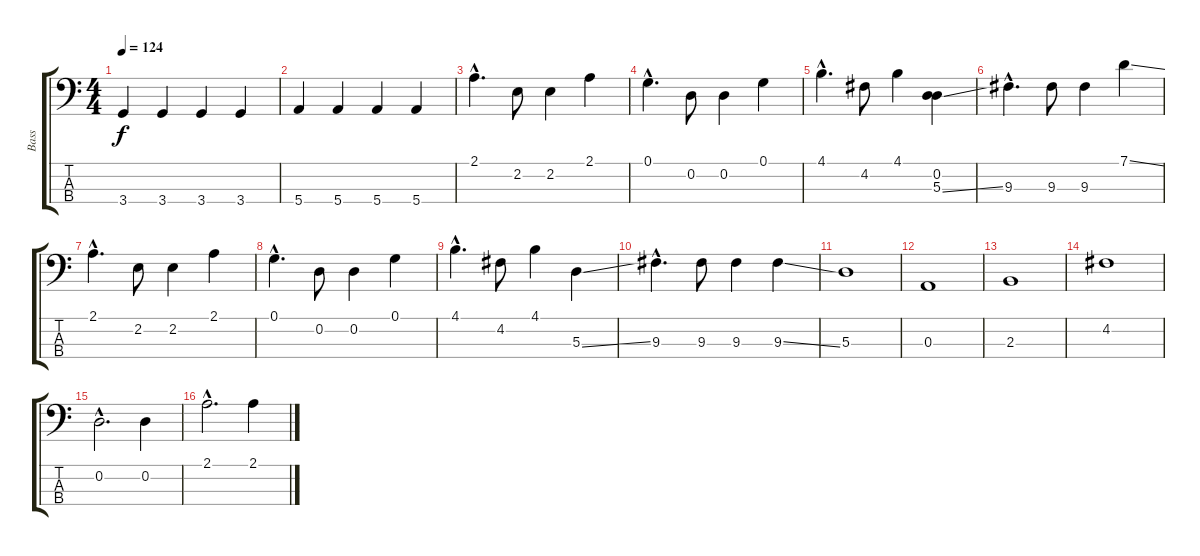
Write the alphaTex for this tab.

\track ("Bass" "Bass") {instrument electricbasspick}
\staff {score tabs}
\tuning (G2 D2 A1 E1) {hide}
\ts (4 4)
\tempo 124
\clef f4
\ks c
3.4.4{dy f} 3.4.4 3.4.4 3.4.4 |
5.4.4 5.4.4 5.4.4 5.4.4 |
2.1{hac}.4{d} 2.2.8 2.2.4 2.1.4 |
0.1{hac}.4{d} 0.2.8 0.2.4 0.1.4 |
4.1{hac}.4{d} 4.2.8 4.1.4 (0.2 5.3{ss}).4 |
9.3{hac}.4{d} 9.3.8 9.3.4 7.1{ss}.4 |
2.1{hac}.4{d} 2.2.8 2.2.4 2.1.4 |
0.1{hac}.4{d} 0.2.8 0.2.4 0.1.4 |
4.1{hac}.4{d} 4.2.8 4.1.4 5.3{ss}.4 |
9.3{hac}.4{d} 9.3.8 9.3.4 9.3{ss}.4 |
5.3.1 |
0.3.1 |
2.3.1 |
4.2.1 |
0.2{hac}.2{d} 0.2.4 |
2.1{hac}.2{d} 2.1.4
